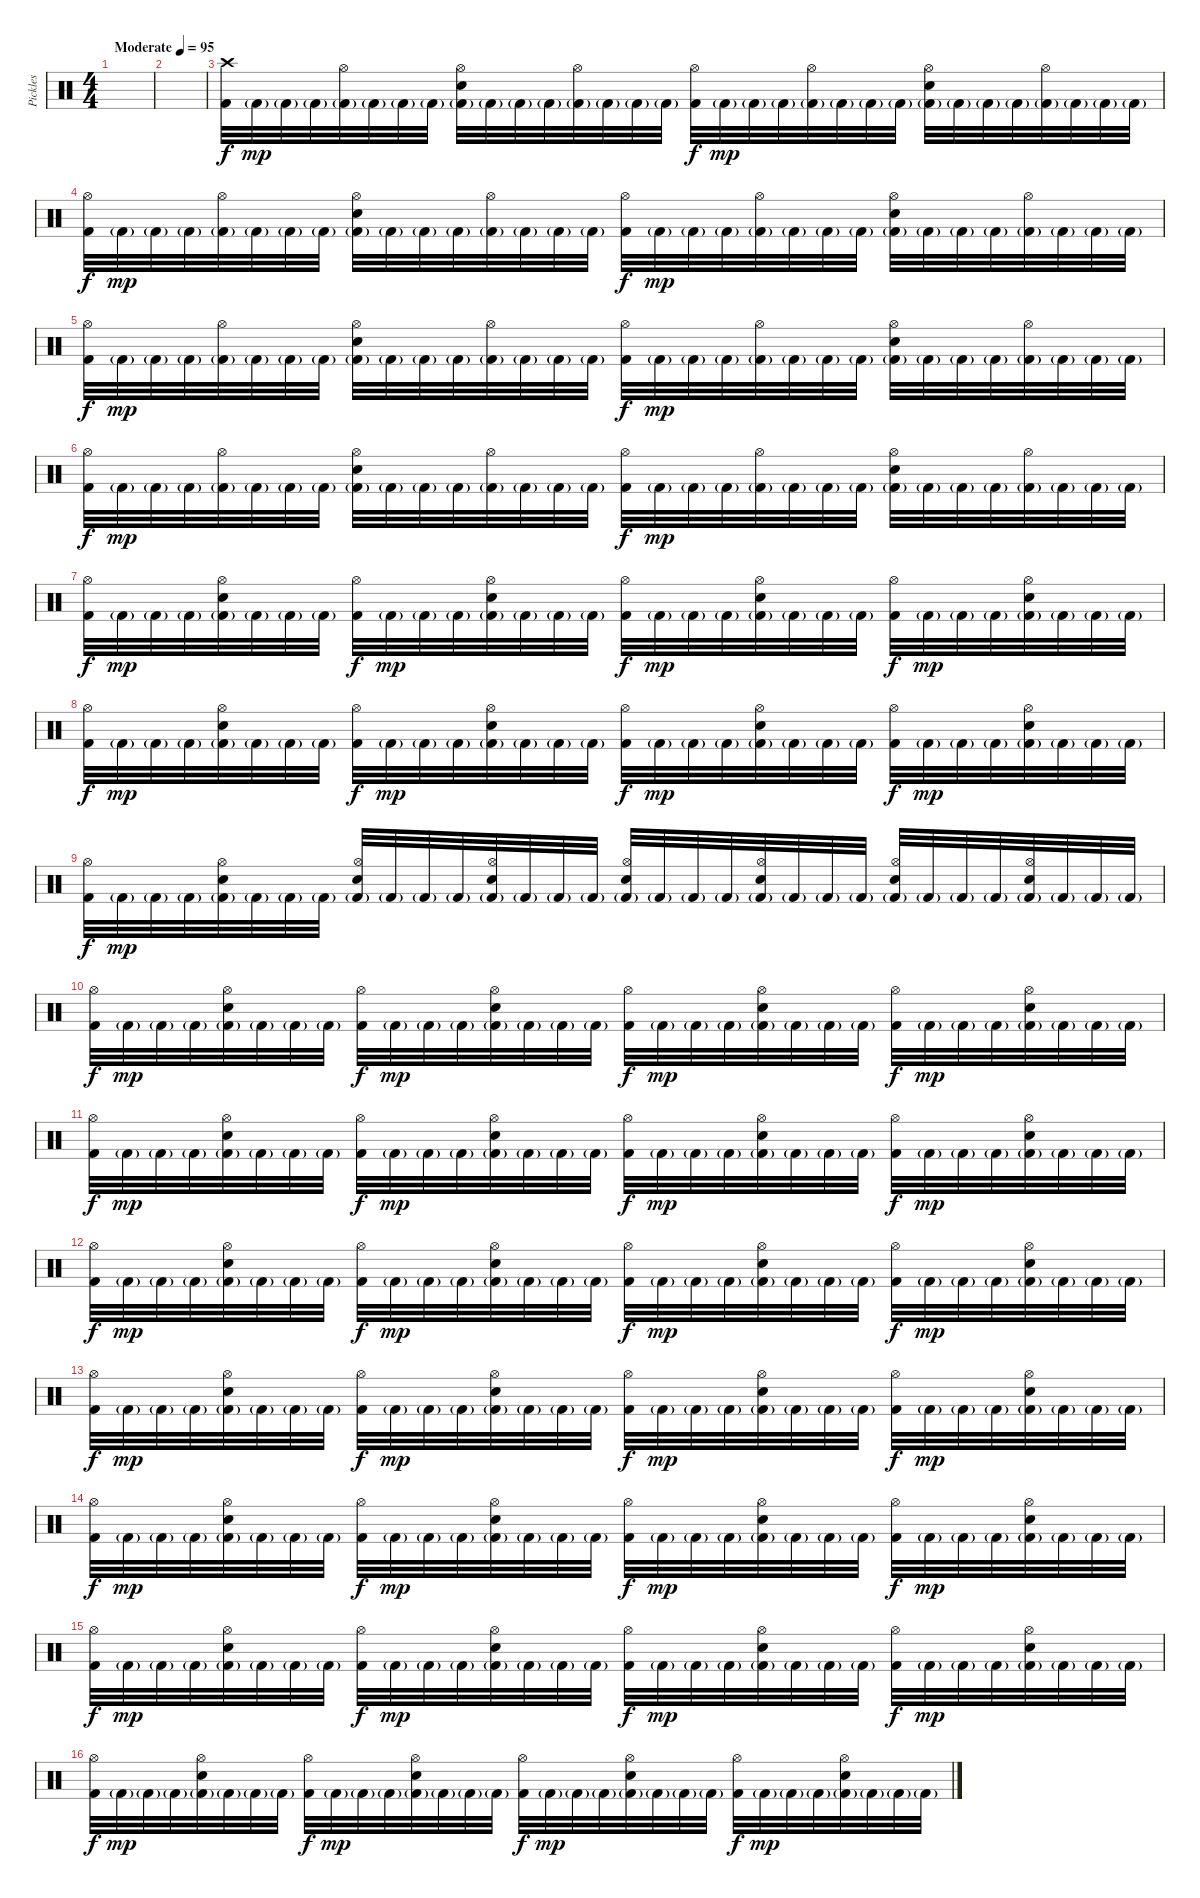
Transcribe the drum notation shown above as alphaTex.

\track ("Pickles" "Pickles") {instrument percussion}
\staff {score}
\articulation defaults
\ts (4 4)
\tempo (95 "Moderate")
\clef neutral
\ks c
|
|
("Crash high (hit)" "Kick (hit) 2").32 "Kick (hit) 2"{g}.32{dy mp} "Kick (hit) 2"{g}.32 "Kick (hit) 2"{g}.32 ("Hi-Hat (open)" "Kick (hit) 2"{g}).32 "Kick (hit) 2"{g}.32 "Kick (hit) 2"{g}.32 "Kick (hit) 2"{g}.32 ("Hi-Hat (open)" "Electric Snare (hit)" "Kick (hit) 2"{g}).32 "Kick (hit) 2"{g}.32 "Kick (hit) 2"{g}.32 "Kick (hit) 2"{g}.32 ("Hi-Hat (open)" "Kick (hit) 2"{g}).32 "Kick (hit) 2"{g}.32 "Kick (hit) 2"{g}.32 "Kick (hit) 2"{g}.32 ("Hi-Hat (open)" "Kick (hit) 2").32{dy f} "Kick (hit) 2"{g}.32{dy mp} "Kick (hit) 2"{g}.32 "Kick (hit) 2"{g}.32 ("Hi-Hat (open)" "Kick (hit) 2"{g}).32 "Kick (hit) 2"{g}.32 "Kick (hit) 2"{g}.32 "Kick (hit) 2"{g}.32 ("Hi-Hat (open)" "Electric Snare (hit)" "Kick (hit) 2"{g}).32 "Kick (hit) 2"{g}.32 "Kick (hit) 2"{g}.32 "Kick (hit) 2"{g}.32 ("Hi-Hat (open)" "Kick (hit) 2"{g}).32 "Kick (hit) 2"{g}.32 "Kick (hit) 2"{g}.32 "Kick (hit) 2"{g}.32 |
("Hi-Hat (open)" "Kick (hit) 2").32{dy f} "Kick (hit) 2"{g}.32{dy mp} "Kick (hit) 2"{g}.32 "Kick (hit) 2"{g}.32 ("Hi-Hat (open)" "Kick (hit) 2"{g}).32 "Kick (hit) 2"{g}.32 "Kick (hit) 2"{g}.32 "Kick (hit) 2"{g}.32 ("Hi-Hat (open)" "Electric Snare (hit)" "Kick (hit) 2"{g}).32 "Kick (hit) 2"{g}.32 "Kick (hit) 2"{g}.32 "Kick (hit) 2"{g}.32 ("Hi-Hat (open)" "Kick (hit) 2"{g}).32 "Kick (hit) 2"{g}.32 "Kick (hit) 2"{g}.32 "Kick (hit) 2"{g}.32 ("Hi-Hat (open)" "Kick (hit) 2").32{dy f} "Kick (hit) 2"{g}.32{dy mp} "Kick (hit) 2"{g}.32 "Kick (hit) 2"{g}.32 ("Hi-Hat (open)" "Kick (hit) 2"{g}).32 "Kick (hit) 2"{g}.32 "Kick (hit) 2"{g}.32 "Kick (hit) 2"{g}.32 ("Hi-Hat (open)" "Electric Snare (hit)" "Kick (hit) 2"{g}).32 "Kick (hit) 2"{g}.32 "Kick (hit) 2"{g}.32 "Kick (hit) 2"{g}.32 ("Hi-Hat (open)" "Kick (hit) 2"{g}).32 "Kick (hit) 2"{g}.32 "Kick (hit) 2"{g}.32 "Kick (hit) 2"{g}.32 |
("Hi-Hat (open)" "Kick (hit) 2").32{dy f} "Kick (hit) 2"{g}.32{dy mp} "Kick (hit) 2"{g}.32 "Kick (hit) 2"{g}.32 ("Hi-Hat (open)" "Kick (hit) 2"{g}).32 "Kick (hit) 2"{g}.32 "Kick (hit) 2"{g}.32 "Kick (hit) 2"{g}.32 ("Hi-Hat (open)" "Electric Snare (hit)" "Kick (hit) 2"{g}).32 "Kick (hit) 2"{g}.32 "Kick (hit) 2"{g}.32 "Kick (hit) 2"{g}.32 ("Hi-Hat (open)" "Kick (hit) 2"{g}).32 "Kick (hit) 2"{g}.32 "Kick (hit) 2"{g}.32 "Kick (hit) 2"{g}.32 ("Hi-Hat (open)" "Kick (hit) 2").32{dy f} "Kick (hit) 2"{g}.32{dy mp} "Kick (hit) 2"{g}.32 "Kick (hit) 2"{g}.32 ("Hi-Hat (open)" "Kick (hit) 2"{g}).32 "Kick (hit) 2"{g}.32 "Kick (hit) 2"{g}.32 "Kick (hit) 2"{g}.32 ("Hi-Hat (open)" "Electric Snare (hit)" "Kick (hit) 2"{g}).32 "Kick (hit) 2"{g}.32 "Kick (hit) 2"{g}.32 "Kick (hit) 2"{g}.32 ("Hi-Hat (open)" "Kick (hit) 2"{g}).32 "Kick (hit) 2"{g}.32 "Kick (hit) 2"{g}.32 "Kick (hit) 2"{g}.32 |
("Hi-Hat (open)" "Kick (hit) 2").32{dy f} "Kick (hit) 2"{g}.32{dy mp} "Kick (hit) 2"{g}.32 "Kick (hit) 2"{g}.32 ("Hi-Hat (open)" "Kick (hit) 2"{g}).32 "Kick (hit) 2"{g}.32 "Kick (hit) 2"{g}.32 "Kick (hit) 2"{g}.32 ("Hi-Hat (open)" "Electric Snare (hit)" "Kick (hit) 2"{g}).32 "Kick (hit) 2"{g}.32 "Kick (hit) 2"{g}.32 "Kick (hit) 2"{g}.32 ("Hi-Hat (open)" "Kick (hit) 2"{g}).32 "Kick (hit) 2"{g}.32 "Kick (hit) 2"{g}.32 "Kick (hit) 2"{g}.32 ("Hi-Hat (open)" "Kick (hit) 2").32{dy f} "Kick (hit) 2"{g}.32{dy mp} "Kick (hit) 2"{g}.32 "Kick (hit) 2"{g}.32 ("Hi-Hat (open)" "Kick (hit) 2"{g}).32 "Kick (hit) 2"{g}.32 "Kick (hit) 2"{g}.32 "Kick (hit) 2"{g}.32 ("Hi-Hat (open)" "Electric Snare (hit)" "Kick (hit) 2"{g}).32 "Kick (hit) 2"{g}.32 "Kick (hit) 2"{g}.32 "Kick (hit) 2"{g}.32 ("Hi-Hat (open)" "Kick (hit) 2"{g}).32 "Kick (hit) 2"{g}.32 "Kick (hit) 2"{g}.32 "Kick (hit) 2"{g}.32 |
("Hi-Hat (open)" "Kick (hit) 2").32{dy f} "Kick (hit) 2"{g}.32{dy mp} "Kick (hit) 2"{g}.32 "Kick (hit) 2"{g}.32 ("Hi-Hat (open)" "Electric Snare (hit)" "Kick (hit) 2"{g}).32 "Kick (hit) 2"{g}.32 "Kick (hit) 2"{g}.32 "Kick (hit) 2"{g}.32 ("Hi-Hat (open)" "Kick (hit) 2").32{dy f} "Kick (hit) 2"{g}.32{dy mp} "Kick (hit) 2"{g}.32 "Kick (hit) 2"{g}.32 ("Hi-Hat (open)" "Electric Snare (hit)" "Kick (hit) 2"{g}).32 "Kick (hit) 2"{g}.32 "Kick (hit) 2"{g}.32 "Kick (hit) 2"{g}.32 ("Hi-Hat (open)" "Kick (hit) 2").32{dy f} "Kick (hit) 2"{g}.32{dy mp} "Kick (hit) 2"{g}.32 "Kick (hit) 2"{g}.32 ("Hi-Hat (open)" "Electric Snare (hit)" "Kick (hit) 2"{g}).32 "Kick (hit) 2"{g}.32 "Kick (hit) 2"{g}.32 "Kick (hit) 2"{g}.32 ("Hi-Hat (open)" "Kick (hit) 2").32{dy f} "Kick (hit) 2"{g}.32{dy mp} "Kick (hit) 2"{g}.32 "Kick (hit) 2"{g}.32 ("Hi-Hat (open)" "Electric Snare (hit)" "Kick (hit) 2"{g}).32 "Kick (hit) 2"{g}.32 "Kick (hit) 2"{g}.32 "Kick (hit) 2"{g}.32 |
("Hi-Hat (open)" "Kick (hit) 2").32{dy f} "Kick (hit) 2"{g}.32{dy mp} "Kick (hit) 2"{g}.32 "Kick (hit) 2"{g}.32 ("Hi-Hat (open)" "Electric Snare (hit)" "Kick (hit) 2"{g}).32 "Kick (hit) 2"{g}.32 "Kick (hit) 2"{g}.32 "Kick (hit) 2"{g}.32 ("Hi-Hat (open)" "Kick (hit) 2").32{dy f} "Kick (hit) 2"{g}.32{dy mp} "Kick (hit) 2"{g}.32 "Kick (hit) 2"{g}.32 ("Hi-Hat (open)" "Electric Snare (hit)" "Kick (hit) 2"{g}).32 "Kick (hit) 2"{g}.32 "Kick (hit) 2"{g}.32 "Kick (hit) 2"{g}.32 ("Hi-Hat (open)" "Kick (hit) 2").32{dy f} "Kick (hit) 2"{g}.32{dy mp} "Kick (hit) 2"{g}.32 "Kick (hit) 2"{g}.32 ("Hi-Hat (open)" "Electric Snare (hit)" "Kick (hit) 2"{g}).32 "Kick (hit) 2"{g}.32 "Kick (hit) 2"{g}.32 "Kick (hit) 2"{g}.32 ("Hi-Hat (open)" "Kick (hit) 2").32{dy f} "Kick (hit) 2"{g}.32{dy mp} "Kick (hit) 2"{g}.32 "Kick (hit) 2"{g}.32 ("Hi-Hat (open)" "Electric Snare (hit)" "Kick (hit) 2"{g}).32 "Kick (hit) 2"{g}.32 "Kick (hit) 2"{g}.32 "Kick (hit) 2"{g}.32 |
("Hi-Hat (open)" "Kick (hit) 2").32{dy f} "Kick (hit) 2"{g}.32{dy mp} "Kick (hit) 2"{g}.32 "Kick (hit) 2"{g}.32 ("Hi-Hat (open)" "Electric Snare (hit)" "Kick (hit) 2"{g}).32 "Kick (hit) 2"{g}.32 "Kick (hit) 2"{g}.32 "Kick (hit) 2"{g}.32 ("Hi-Hat (open)" "Electric Snare (hit)" "Kick (hit) 2"{g}).32 "Kick (hit) 2"{g}.32 "Kick (hit) 2"{g}.32 "Kick (hit) 2"{g}.32 ("Hi-Hat (open)" "Electric Snare (hit)" "Kick (hit) 2"{g}).32 "Kick (hit) 2"{g}.32 "Kick (hit) 2"{g}.32 "Kick (hit) 2"{g}.32 ("Hi-Hat (open)" "Electric Snare (hit)" "Kick (hit) 2"{g}).32 "Kick (hit) 2"{g}.32 "Kick (hit) 2"{g}.32 "Kick (hit) 2"{g}.32 ("Hi-Hat (open)" "Electric Snare (hit)" "Kick (hit) 2"{g}).32 "Kick (hit) 2"{g}.32 "Kick (hit) 2"{g}.32 "Kick (hit) 2"{g}.32 ("Hi-Hat (open)" "Electric Snare (hit)" "Kick (hit) 2"{g}).32 "Kick (hit) 2"{g}.32 "Kick (hit) 2"{g}.32 "Kick (hit) 2"{g}.32 ("Hi-Hat (open)" "Electric Snare (hit)" "Kick (hit) 2"{g}).32 "Kick (hit) 2"{g}.32 "Kick (hit) 2"{g}.32 "Kick (hit) 2"{g}.32 |
("Hi-Hat (open)" "Kick (hit) 2").32{dy f} "Kick (hit) 2"{g}.32{dy mp} "Kick (hit) 2"{g}.32 "Kick (hit) 2"{g}.32 ("Hi-Hat (open)" "Electric Snare (hit)" "Kick (hit) 2"{g}).32 "Kick (hit) 2"{g}.32 "Kick (hit) 2"{g}.32 "Kick (hit) 2"{g}.32 ("Hi-Hat (open)" "Kick (hit) 2").32{dy f} "Kick (hit) 2"{g}.32{dy mp} "Kick (hit) 2"{g}.32 "Kick (hit) 2"{g}.32 ("Hi-Hat (open)" "Electric Snare (hit)" "Kick (hit) 2"{g}).32 "Kick (hit) 2"{g}.32 "Kick (hit) 2"{g}.32 "Kick (hit) 2"{g}.32 ("Hi-Hat (open)" "Kick (hit) 2").32{dy f} "Kick (hit) 2"{g}.32{dy mp} "Kick (hit) 2"{g}.32 "Kick (hit) 2"{g}.32 ("Hi-Hat (open)" "Electric Snare (hit)" "Kick (hit) 2"{g}).32 "Kick (hit) 2"{g}.32 "Kick (hit) 2"{g}.32 "Kick (hit) 2"{g}.32 ("Hi-Hat (open)" "Kick (hit) 2").32{dy f} "Kick (hit) 2"{g}.32{dy mp} "Kick (hit) 2"{g}.32 "Kick (hit) 2"{g}.32 ("Hi-Hat (open)" "Electric Snare (hit)" "Kick (hit) 2"{g}).32 "Kick (hit) 2"{g}.32 "Kick (hit) 2"{g}.32 "Kick (hit) 2"{g}.32 |
("Hi-Hat (open)" "Kick (hit) 2").32{dy f} "Kick (hit) 2"{g}.32{dy mp} "Kick (hit) 2"{g}.32 "Kick (hit) 2"{g}.32 ("Hi-Hat (open)" "Electric Snare (hit)" "Kick (hit) 2"{g}).32 "Kick (hit) 2"{g}.32 "Kick (hit) 2"{g}.32 "Kick (hit) 2"{g}.32 ("Hi-Hat (open)" "Kick (hit) 2").32{dy f} "Kick (hit) 2"{g}.32{dy mp} "Kick (hit) 2"{g}.32 "Kick (hit) 2"{g}.32 ("Hi-Hat (open)" "Electric Snare (hit)" "Kick (hit) 2"{g}).32 "Kick (hit) 2"{g}.32 "Kick (hit) 2"{g}.32 "Kick (hit) 2"{g}.32 ("Hi-Hat (open)" "Kick (hit) 2").32{dy f} "Kick (hit) 2"{g}.32{dy mp} "Kick (hit) 2"{g}.32 "Kick (hit) 2"{g}.32 ("Hi-Hat (open)" "Electric Snare (hit)" "Kick (hit) 2"{g}).32 "Kick (hit) 2"{g}.32 "Kick (hit) 2"{g}.32 "Kick (hit) 2"{g}.32 ("Hi-Hat (open)" "Kick (hit) 2").32{dy f} "Kick (hit) 2"{g}.32{dy mp} "Kick (hit) 2"{g}.32 "Kick (hit) 2"{g}.32 ("Hi-Hat (open)" "Electric Snare (hit)" "Kick (hit) 2"{g}).32 "Kick (hit) 2"{g}.32 "Kick (hit) 2"{g}.32 "Kick (hit) 2"{g}.32 |
("Hi-Hat (open)" "Kick (hit) 2").32{dy f} "Kick (hit) 2"{g}.32{dy mp} "Kick (hit) 2"{g}.32 "Kick (hit) 2"{g}.32 ("Hi-Hat (open)" "Electric Snare (hit)" "Kick (hit) 2"{g}).32 "Kick (hit) 2"{g}.32 "Kick (hit) 2"{g}.32 "Kick (hit) 2"{g}.32 ("Hi-Hat (open)" "Kick (hit) 2").32{dy f} "Kick (hit) 2"{g}.32{dy mp} "Kick (hit) 2"{g}.32 "Kick (hit) 2"{g}.32 ("Hi-Hat (open)" "Electric Snare (hit)" "Kick (hit) 2"{g}).32 "Kick (hit) 2"{g}.32 "Kick (hit) 2"{g}.32 "Kick (hit) 2"{g}.32 ("Hi-Hat (open)" "Kick (hit) 2").32{dy f} "Kick (hit) 2"{g}.32{dy mp} "Kick (hit) 2"{g}.32 "Kick (hit) 2"{g}.32 ("Hi-Hat (open)" "Electric Snare (hit)" "Kick (hit) 2"{g}).32 "Kick (hit) 2"{g}.32 "Kick (hit) 2"{g}.32 "Kick (hit) 2"{g}.32 ("Hi-Hat (open)" "Kick (hit) 2").32{dy f} "Kick (hit) 2"{g}.32{dy mp} "Kick (hit) 2"{g}.32 "Kick (hit) 2"{g}.32 ("Hi-Hat (open)" "Electric Snare (hit)" "Kick (hit) 2"{g}).32 "Kick (hit) 2"{g}.32 "Kick (hit) 2"{g}.32 "Kick (hit) 2"{g}.32 |
("Hi-Hat (open)" "Kick (hit) 2").32{dy f} "Kick (hit) 2"{g}.32{dy mp} "Kick (hit) 2"{g}.32 "Kick (hit) 2"{g}.32 ("Hi-Hat (open)" "Electric Snare (hit)" "Kick (hit) 2"{g}).32 "Kick (hit) 2"{g}.32 "Kick (hit) 2"{g}.32 "Kick (hit) 2"{g}.32 ("Hi-Hat (open)" "Kick (hit) 2").32{dy f} "Kick (hit) 2"{g}.32{dy mp} "Kick (hit) 2"{g}.32 "Kick (hit) 2"{g}.32 ("Hi-Hat (open)" "Electric Snare (hit)" "Kick (hit) 2"{g}).32 "Kick (hit) 2"{g}.32 "Kick (hit) 2"{g}.32 "Kick (hit) 2"{g}.32 ("Hi-Hat (open)" "Kick (hit) 2").32{dy f} "Kick (hit) 2"{g}.32{dy mp} "Kick (hit) 2"{g}.32 "Kick (hit) 2"{g}.32 ("Hi-Hat (open)" "Electric Snare (hit)" "Kick (hit) 2"{g}).32 "Kick (hit) 2"{g}.32 "Kick (hit) 2"{g}.32 "Kick (hit) 2"{g}.32 ("Hi-Hat (open)" "Kick (hit) 2").32{dy f} "Kick (hit) 2"{g}.32{dy mp} "Kick (hit) 2"{g}.32 "Kick (hit) 2"{g}.32 ("Hi-Hat (open)" "Electric Snare (hit)" "Kick (hit) 2"{g}).32 "Kick (hit) 2"{g}.32 "Kick (hit) 2"{g}.32 "Kick (hit) 2"{g}.32 |
("Hi-Hat (open)" "Kick (hit) 2").32{dy f} "Kick (hit) 2"{g}.32{dy mp} "Kick (hit) 2"{g}.32 "Kick (hit) 2"{g}.32 ("Hi-Hat (open)" "Electric Snare (hit)" "Kick (hit) 2"{g}).32 "Kick (hit) 2"{g}.32 "Kick (hit) 2"{g}.32 "Kick (hit) 2"{g}.32 ("Hi-Hat (open)" "Kick (hit) 2").32{dy f} "Kick (hit) 2"{g}.32{dy mp} "Kick (hit) 2"{g}.32 "Kick (hit) 2"{g}.32 ("Hi-Hat (open)" "Electric Snare (hit)" "Kick (hit) 2"{g}).32 "Kick (hit) 2"{g}.32 "Kick (hit) 2"{g}.32 "Kick (hit) 2"{g}.32 ("Hi-Hat (open)" "Kick (hit) 2").32{dy f} "Kick (hit) 2"{g}.32{dy mp} "Kick (hit) 2"{g}.32 "Kick (hit) 2"{g}.32 ("Hi-Hat (open)" "Electric Snare (hit)" "Kick (hit) 2"{g}).32 "Kick (hit) 2"{g}.32 "Kick (hit) 2"{g}.32 "Kick (hit) 2"{g}.32 ("Hi-Hat (open)" "Kick (hit) 2").32{dy f} "Kick (hit) 2"{g}.32{dy mp} "Kick (hit) 2"{g}.32 "Kick (hit) 2"{g}.32 ("Hi-Hat (open)" "Electric Snare (hit)" "Kick (hit) 2"{g}).32 "Kick (hit) 2"{g}.32 "Kick (hit) 2"{g}.32 "Kick (hit) 2"{g}.32 |
("Hi-Hat (open)" "Kick (hit) 2").32{dy f} "Kick (hit) 2"{g}.32{dy mp} "Kick (hit) 2"{g}.32 "Kick (hit) 2"{g}.32 ("Hi-Hat (open)" "Electric Snare (hit)" "Kick (hit) 2"{g}).32 "Kick (hit) 2"{g}.32 "Kick (hit) 2"{g}.32 "Kick (hit) 2"{g}.32 ("Hi-Hat (open)" "Kick (hit) 2").32{dy f} "Kick (hit) 2"{g}.32{dy mp} "Kick (hit) 2"{g}.32 "Kick (hit) 2"{g}.32 ("Hi-Hat (open)" "Electric Snare (hit)" "Kick (hit) 2"{g}).32 "Kick (hit) 2"{g}.32 "Kick (hit) 2"{g}.32 "Kick (hit) 2"{g}.32 ("Hi-Hat (open)" "Kick (hit) 2").32{dy f} "Kick (hit) 2"{g}.32{dy mp} "Kick (hit) 2"{g}.32 "Kick (hit) 2"{g}.32 ("Hi-Hat (open)" "Electric Snare (hit)" "Kick (hit) 2"{g}).32 "Kick (hit) 2"{g}.32 "Kick (hit) 2"{g}.32 "Kick (hit) 2"{g}.32 ("Hi-Hat (open)" "Kick (hit) 2").32{dy f} "Kick (hit) 2"{g}.32{dy mp} "Kick (hit) 2"{g}.32 "Kick (hit) 2"{g}.32 ("Hi-Hat (open)" "Electric Snare (hit)" "Kick (hit) 2"{g}).32 "Kick (hit) 2"{g}.32 "Kick (hit) 2"{g}.32 "Kick (hit) 2"{g}.32 |
("Hi-Hat (open)" "Kick (hit) 2").32{dy f} "Kick (hit) 2"{g}.32{dy mp} "Kick (hit) 2"{g}.32 "Kick (hit) 2"{g}.32 ("Hi-Hat (open)" "Electric Snare (hit)" "Kick (hit) 2"{g}).32 "Kick (hit) 2"{g}.32 "Kick (hit) 2"{g}.32 "Kick (hit) 2"{g}.32 ("Hi-Hat (open)" "Kick (hit) 2").32{dy f} "Kick (hit) 2"{g}.32{dy mp} "Kick (hit) 2"{g}.32 "Kick (hit) 2"{g}.32 ("Hi-Hat (open)" "Electric Snare (hit)" "Kick (hit) 2"{g}).32 "Kick (hit) 2"{g}.32 "Kick (hit) 2"{g}.32 "Kick (hit) 2"{g}.32 ("Hi-Hat (open)" "Kick (hit) 2").32{dy f} "Kick (hit) 2"{g}.32{dy mp} "Kick (hit) 2"{g}.32 "Kick (hit) 2"{g}.32 ("Hi-Hat (open)" "Electric Snare (hit)" "Kick (hit) 2"{g}).32 "Kick (hit) 2"{g}.32 "Kick (hit) 2"{g}.32 "Kick (hit) 2"{g}.32 ("Hi-Hat (open)" "Kick (hit) 2").32{dy f} "Kick (hit) 2"{g}.32{dy mp} "Kick (hit) 2"{g}.32 "Kick (hit) 2"{g}.32 ("Hi-Hat (open)" "Electric Snare (hit)" "Kick (hit) 2"{g}).32 "Kick (hit) 2"{g}.32 "Kick (hit) 2"{g}.32 "Kick (hit) 2"{g}.32
